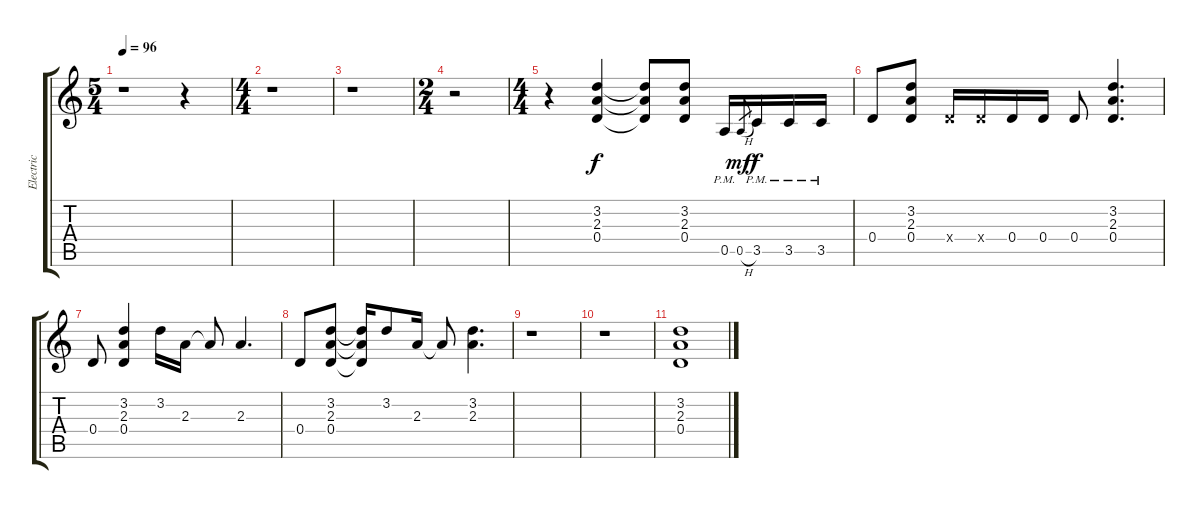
\track ("Electric" "Electric") {instrument distortionguitar}
\staff {score tabs}
\tuning (E4 B3 G3 D3 A2 E2) {hide}
\ts (5 4)
\tempo 96
\clef g2
\ks c
r.1{dy f} r.4 |
\ts (4 4)
r.1 |
r.1 |
\ts (2 4)
r.2 |
\ts (4 4)
r.4 (3.2 2.3 0.4).4 (3.2{t} 2.3{t} 0.4{t}).8 (3.2 2.3 0.4).8 0.5{pm}.16 0.5{h}.8{gr dy mf} 3.5{pm}.16{dy f} 3.5{pm}.16 3.5{pm}.16 |
0.4.8 (3.2 2.3 0.4).8 0.4{x}.16 0.4{x}.16 0.4.16 0.4.16 0.4.8 (3.2 2.3 0.4).4{d} |
0.4.8 (3.2 2.3 0.4).4 3.2.16 2.3.16 2.3{t}.8 2.3.4{d} |
0.4.8 (3.2 2.3 0.4).8 (3.2{t} 2.3{t} 0.4{t}).16 3.2.8 2.3.16 2.3{t}.8 (3.2 2.3).4{d} |
r.1 |
r.1 |
(3.2 2.3 0.4).1
